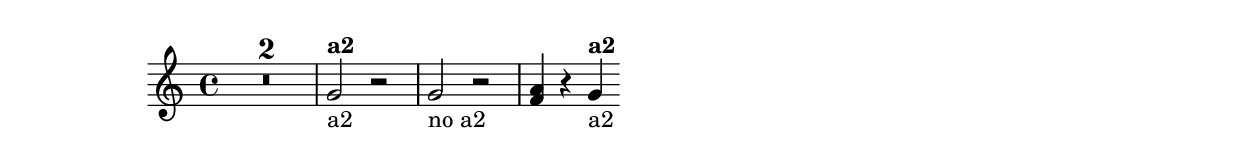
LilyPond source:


\version "2.12.0"
\header {
    texidoc ="The a2 string is printed only on notes (i.e. not on rests),
and only after chords, solo or polyphony."
    }

vone =  \relative a' { R1*2 g2 r2 g2 r2 a4 r4 g }
vtwo =  \relative a' { R1*2 g2 r2 g2 r2 f4 r4 g }

comment = \relative { s1*2 s2_"a2" s2 s2_"no a2" s2 s4 s4 s4_"a2" } 

\layout { ragged-right = ##T }

\new Staff << \set Score.skipBars = ##t 
   \partcombine \vone \vtwo
   \comment
>>
 
